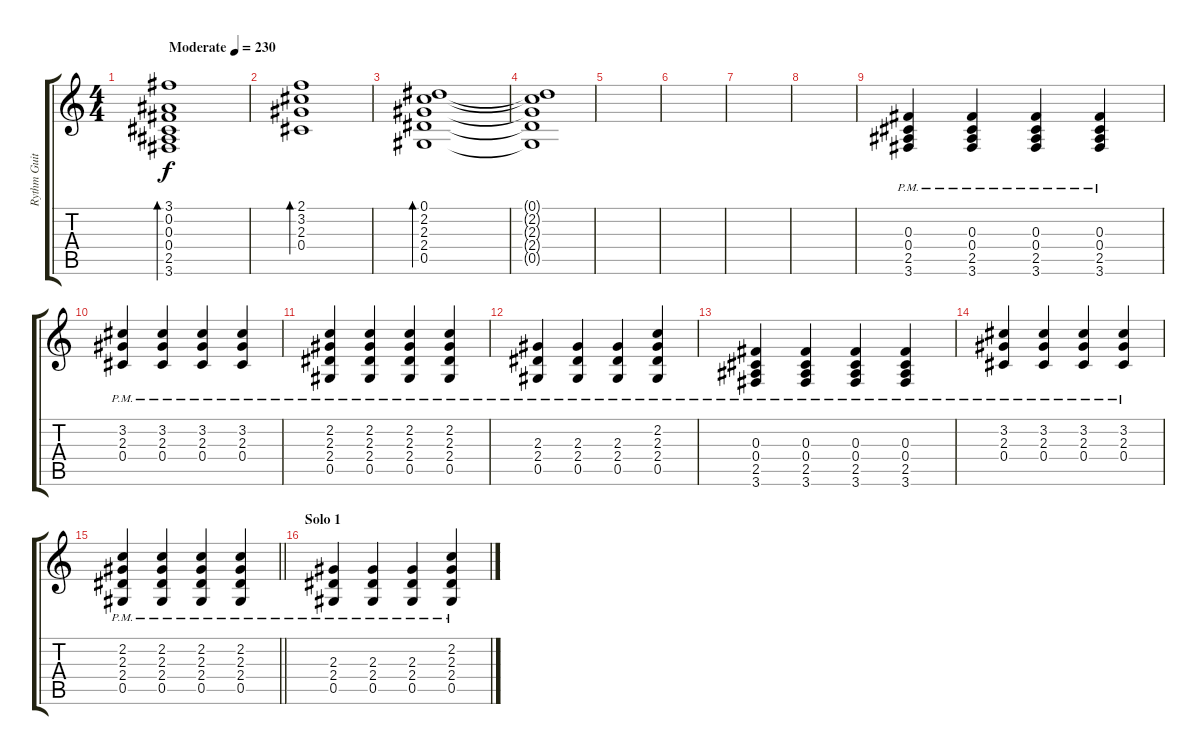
\track ("Rythm Guitar" "Rythm Guit") {instrument overdrivenguitar}
\staff {score tabs}
\tuning (Eb4 Bb3 Gb3 Db3 Ab2 Eb2) {hide}
\ts (4 4)
\tempo (230 "Moderate")
\clef g2
\ks c
(3.1 0.2 0.3 0.4 2.5 3.6).1{bd 60 dy f instrument overdrivenguitar} |
(2.1 3.2 2.3 0.4).1{bd 60} |
(0.1 2.2 2.3 2.4 0.5).1{bd 60} |
(0.1{t} 2.2{t} 2.3{t} 2.4{t} 0.5{t}).1 |
|
|
|
|
(0.3 0.4 2.5{pm} 3.6).4 (0.3 0.4 2.5{pm} 3.6).4 (0.3 0.4 2.5{pm} 3.6).4 (0.3 0.4 2.5{pm} 3.6).4 |
(3.2{pm} 2.3 0.4).4 (3.2{pm} 2.3 0.4).4 (3.2{pm} 2.3 0.4).4 (3.2{pm} 2.3 0.4).4 |
(2.2{pm} 2.3 2.4 0.5).4 (2.2{pm} 2.3 2.4 0.5).4 (2.2{pm} 2.3 2.4 0.5).4 (2.2{pm} 2.3 2.4 0.5).4 |
(2.3 2.4 0.5{pm}).4 (2.3 2.4 0.5{pm}).4 (2.3 2.4 0.5{pm}).4 (2.2 2.3 2.4 0.5{pm}).4 |
(0.3 0.4 2.5{pm} 3.6).4 (0.3 0.4 2.5{pm} 3.6).4 (0.3 0.4 2.5{pm} 3.6).4 (0.3 0.4 2.5{pm} 3.6).4 |
(3.2{pm} 2.3 0.4).4 (3.2{pm} 2.3 0.4).4 (3.2{pm} 2.3 0.4).4 (3.2{pm} 2.3 0.4).4 |
\barLineRight lightlight
(2.2{pm} 2.3 2.4 0.5).4 (2.2{pm} 2.3 2.4 0.5).4 (2.2{pm} 2.3 2.4 0.5).4 (2.2{pm} 2.3 2.4 0.5).4 |
\section ("" "Solo 1")
(2.3 2.4 0.5{pm}).4 (2.3 2.4 0.5{pm}).4 (2.3 2.4 0.5{pm}).4 (2.2 2.3 2.4 0.5{pm}).4
